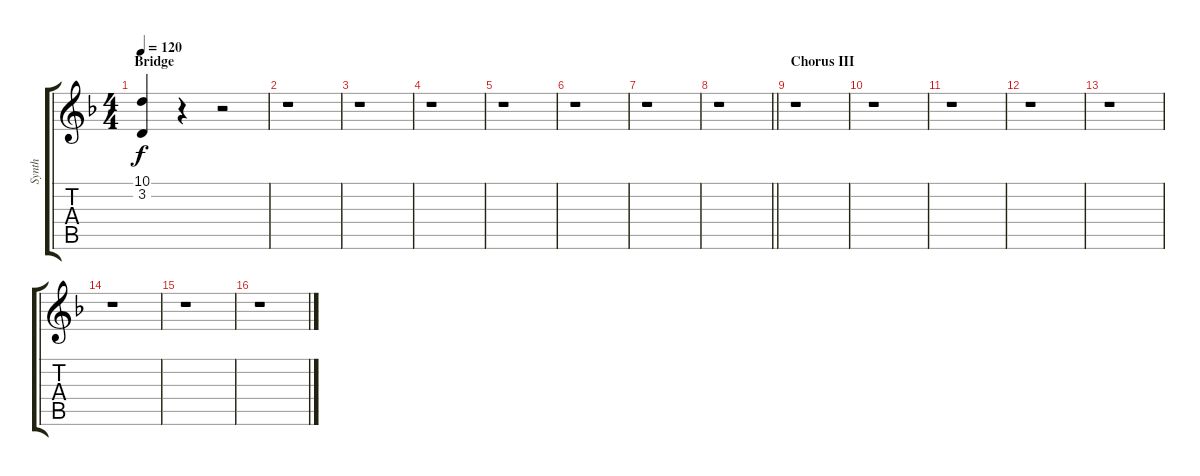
\track ("Synth" "Synth") {instrument lead2sawtooth}
\staff {score tabs}
\tuning (E4 B3 G3 D3 A2 E2) {hide}
\ts (4 4)
\section ("" "Bridge")
\tempo 120
\clef g2
\ks dminor
(10.1 3.2).4{dy f} r.4 r.2 |
r.1 |
r.1 |
r.1 |
r.1 |
r.1 |
r.1 |
\barLineRight lightlight
r.1 |
\section ("" "Chorus III")
r.1 |
r.1 |
r.1 |
r.1 |
r.1 |
r.1 |
r.1 |
r.1
